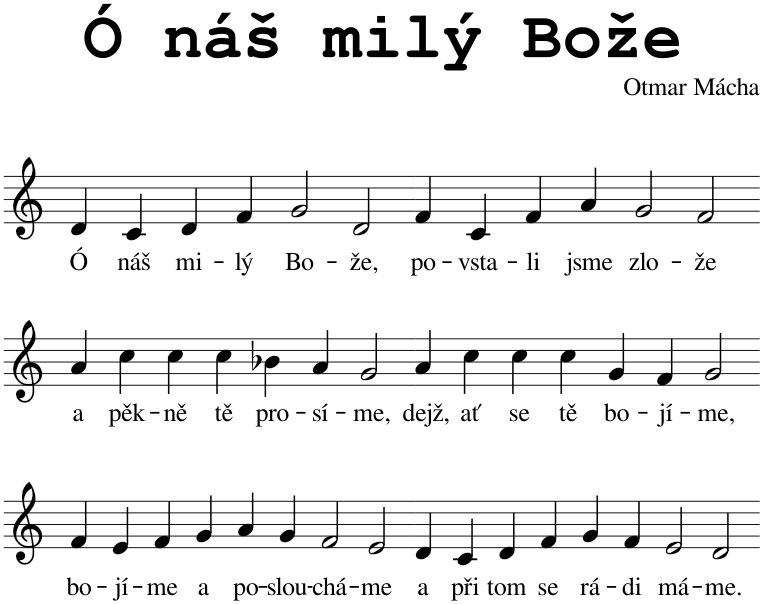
**kern	**text
*part1	*part1
*staff1	*staff1
*I"Piano	*
*I'Pno.	*
*clefG2	*
*k[]	*
*M8/4	*
=1	=1
!	!LO:LY:b
4d/	Ó
!	!LO:LY:b
4c/	náš
!	!LO:LY:b
4d/	mi-
!	!LO:LY:b
4f/	-lý
!	!LO:LY:b
2g/	Bo-
!	!LO:LY:b
2d/	-že,
=2`	=2`
!	!LO:LY:b
4f/	po-
!	!LO:LY:b
4c/	-vsta-
!	!LO:LY:b
4f/	-li
!	!LO:LY:b
4a/	jsme
!	!LO:LY:b
2g/	zlo-
!	!LO:LY:b
2f/	-že
!!LO:LB:g=z
=3`	=3`
!	!LO:LY:b
4a/	a
!	!LO:LY:b
4cc\	pěk-
!	!LO:LY:b
4cc\	-ně
!	!LO:LY:b
4cc\	tě
!	!LO:LY:b
4b-X\	pro-
!	!LO:LY:b
4a/	-sí-
!	!LO:LY:b
2g/	-me,
=4`	=4`
!	!LO:LY:b
4a/	dejž,
!	!LO:LY:b
4cc\	ať
!	!LO:LY:b
4cc\	se
!	!LO:LY:b
4cc\	tě
!	!LO:LY:b
4g/	bo-
!	!LO:LY:b
4f/	-jí-
!	!LO:LY:b
2g/	-me,
!!LO:LB:g=z
=5`	=5`
!	!LO:LY:b
4f/	bo-
!	!LO:LY:b
4e/	-jí-
!	!LO:LY:b
4f/	-me
!	!LO:LY:b
4g/	a
!	!LO:LY:b
4a/	po-
!	!LO:LY:b
4g/	-slou-
!	!LO:LY:b
2f/	-chá-
!	!LO:LY:b
2e/	-me
=6`	=6`
!	!LO:LY:b
4d/	a
!	!LO:LY:b
4c/	při
!	!LO:LY:b
4d/	tom
!	!LO:LY:b
4f/	se
!	!LO:LY:b
4g/	rá-
!	!LO:LY:b
4f/	-di
!	!LO:LY:b
2e/	má-
!	!LO:LY:b
2d/	-me.
==	==
*-	*-
